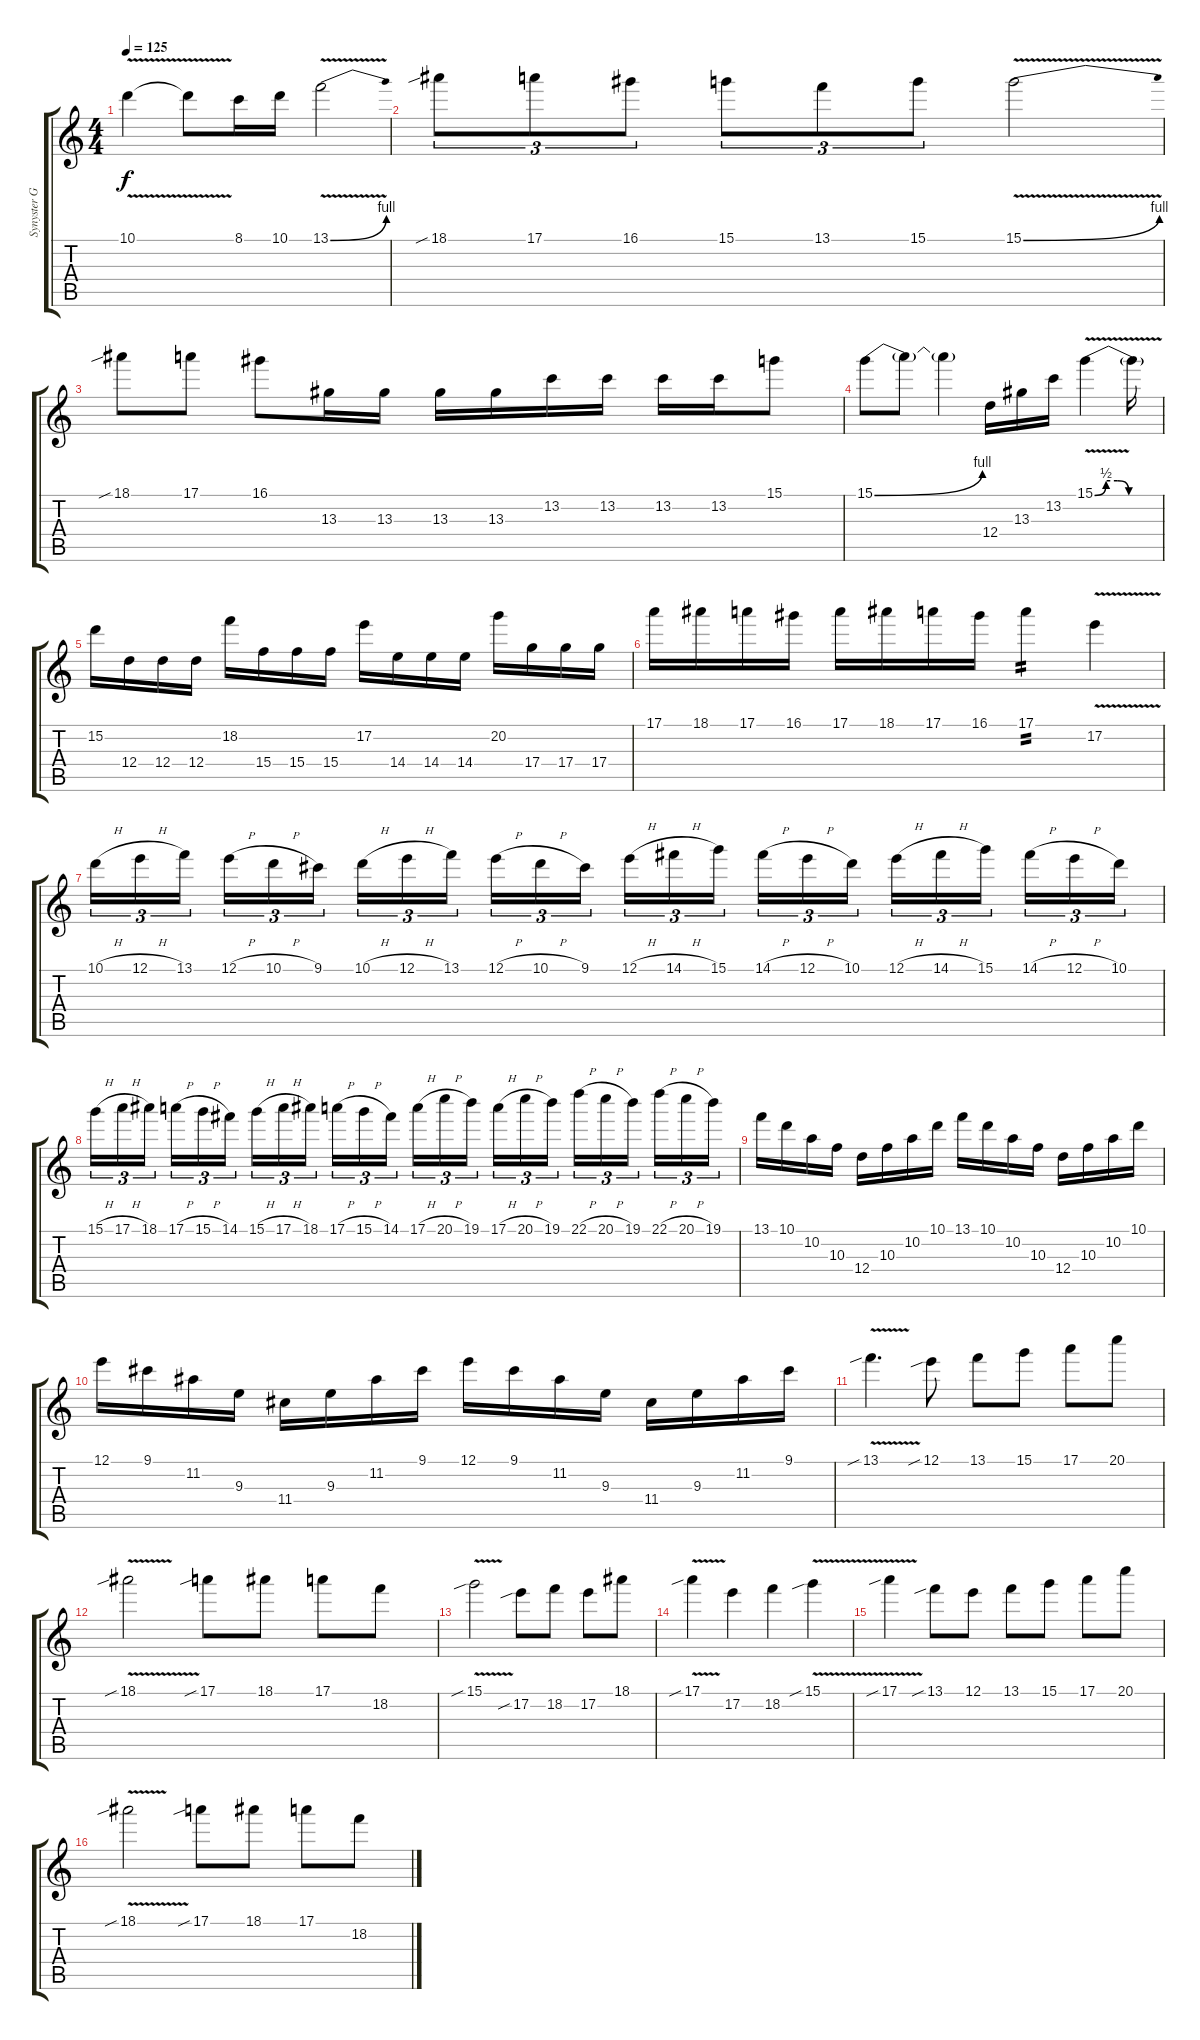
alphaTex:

\track ("Synyster Guitar 1" "Synyster G") {instrument distortionguitar}
\staff {score tabs}
\tuning (E4 B3 G3 D3 A2 D2) {hide}
\ts (4 4)
\tempo 125
\clef g2
\ks c
10.1{v}.4{dy f} 10.1{t}.8 8.1.16 10.1.16 13.1{be (bend 0 0 60 4) v}.2 |
18.1{sib}.8{tu (3 2)} 17.1.8{tu (3 2)} 16.1.8{tu (3 2)} 15.1.8{tu (3 2)} 13.1.8{tu (3 2)} 15.1.8{tu (3 2)} 15.1{be (bend 0 0 60 4) v}.2 |
18.1{sib}.8 17.1.8 16.1.8 13.3.16 13.3.16 13.3.16 13.3.16 13.2.16 13.2.16 13.2.16 13.2.16 15.1.8 |
15.1{be (bend 0 0 60 4)}.8 15.1{t}.8 15.1{t}.4 12.4.16 13.3.16 13.2.16 15.1{be (custom 0 0 10 2 20 2 30 0 60 0) v}.4 15.1{t}.16 |
15.2.16 12.4.16 12.4.16 12.4.16 18.2.16 15.4.16 15.4.16 15.4.16 17.2.16 14.4.16 14.4.16 14.4.16 20.2.16 17.4.16 17.4.16 17.4.16 |
17.1.16 18.1.16 17.1.16 16.1.16 17.1.16 18.1.16 17.1.16 16.1.16 17.1.4{tp 2} 17.2{v}.4 |
10.1{h}.16{tu (3 2)} 12.1{h}.16{tu (3 2)} 13.1.16{tu (3 2) beam splitsecondary} 12.1{h}.16{tu (3 2)} 10.1{h}.16{tu (3 2)} 9.1.16{tu (3 2)} 10.1{h}.16{tu (3 2)} 12.1{h}.16{tu (3 2)} 13.1.16{tu (3 2) beam splitsecondary} 12.1{h}.16{tu (3 2)} 10.1{h}.16{tu (3 2)} 9.1.16{tu (3 2)} 12.1{h}.16{tu (3 2)} 14.1{h}.16{tu (3 2)} 15.1.16{tu (3 2) beam splitsecondary} 14.1{h}.16{tu (3 2)} 12.1{h}.16{tu (3 2)} 10.1.16{tu (3 2)} 12.1{h}.16{tu (3 2)} 14.1{h}.16{tu (3 2)} 15.1.16{tu (3 2) beam splitsecondary} 14.1{h}.16{tu (3 2)} 12.1{h}.16{tu (3 2)} 10.1.16{tu (3 2)} |
15.1{h}.16{tu (3 2)} 17.1{h}.16{tu (3 2)} 18.1.16{tu (3 2) beam splitsecondary} 17.1{h}.16{tu (3 2)} 15.1{h}.16{tu (3 2)} 14.1.16{tu (3 2)} 15.1{h}.16{tu (3 2)} 17.1{h}.16{tu (3 2)} 18.1.16{tu (3 2) beam splitsecondary} 17.1{h}.16{tu (3 2)} 15.1{h}.16{tu (3 2)} 14.1.16{tu (3 2)} 17.1{h}.16{tu (3 2)} 20.1{h}.16{tu (3 2)} 19.1.16{tu (3 2) beam splitsecondary} 17.1{h}.16{tu (3 2)} 20.1{h}.16{tu (3 2)} 19.1.16{tu (3 2)} 22.1{h}.16{tu (3 2)} 20.1{h}.16{tu (3 2)} 19.1.16{tu (3 2) beam splitsecondary} 22.1{h}.16{tu (3 2)} 20.1{h}.16{tu (3 2)} 19.1.16{tu (3 2)} |
13.1.16 10.1.16 10.2.16 10.3.16 12.4.16 10.3.16 10.2.16 10.1.16 13.1.16 10.1.16 10.2.16 10.3.16 12.4.16 10.3.16 10.2.16 10.1.16 |
12.1.16 9.1.16 11.2.16 9.3.16 11.4.16 9.3.16 11.2.16 9.1.16 12.1.16 9.1.16 11.2.16 9.3.16 11.4.16 9.3.16 11.2.16 9.1.16 |
13.1{v sib}.4{d} 12.1{sib}.8 13.1.8 15.1.8 17.1.8 20.1.8 |
18.1{v sib}.2 17.1{sib}.8 18.1.8 17.1.8 18.2.8 |
15.1{v sib}.2 17.2{sib}.8 18.2.8 17.2.8 18.1.8 |
17.1{v sib}.4 17.2.4 18.2.4 15.1{v sib}.4 |
17.1{v sib}.4 13.1{sib}.8 12.1.8 13.1.8 15.1.8 17.1.8 20.1.8 |
18.1{v sib}.2 17.1{sib}.8 18.1.8 17.1.8 18.2.8
